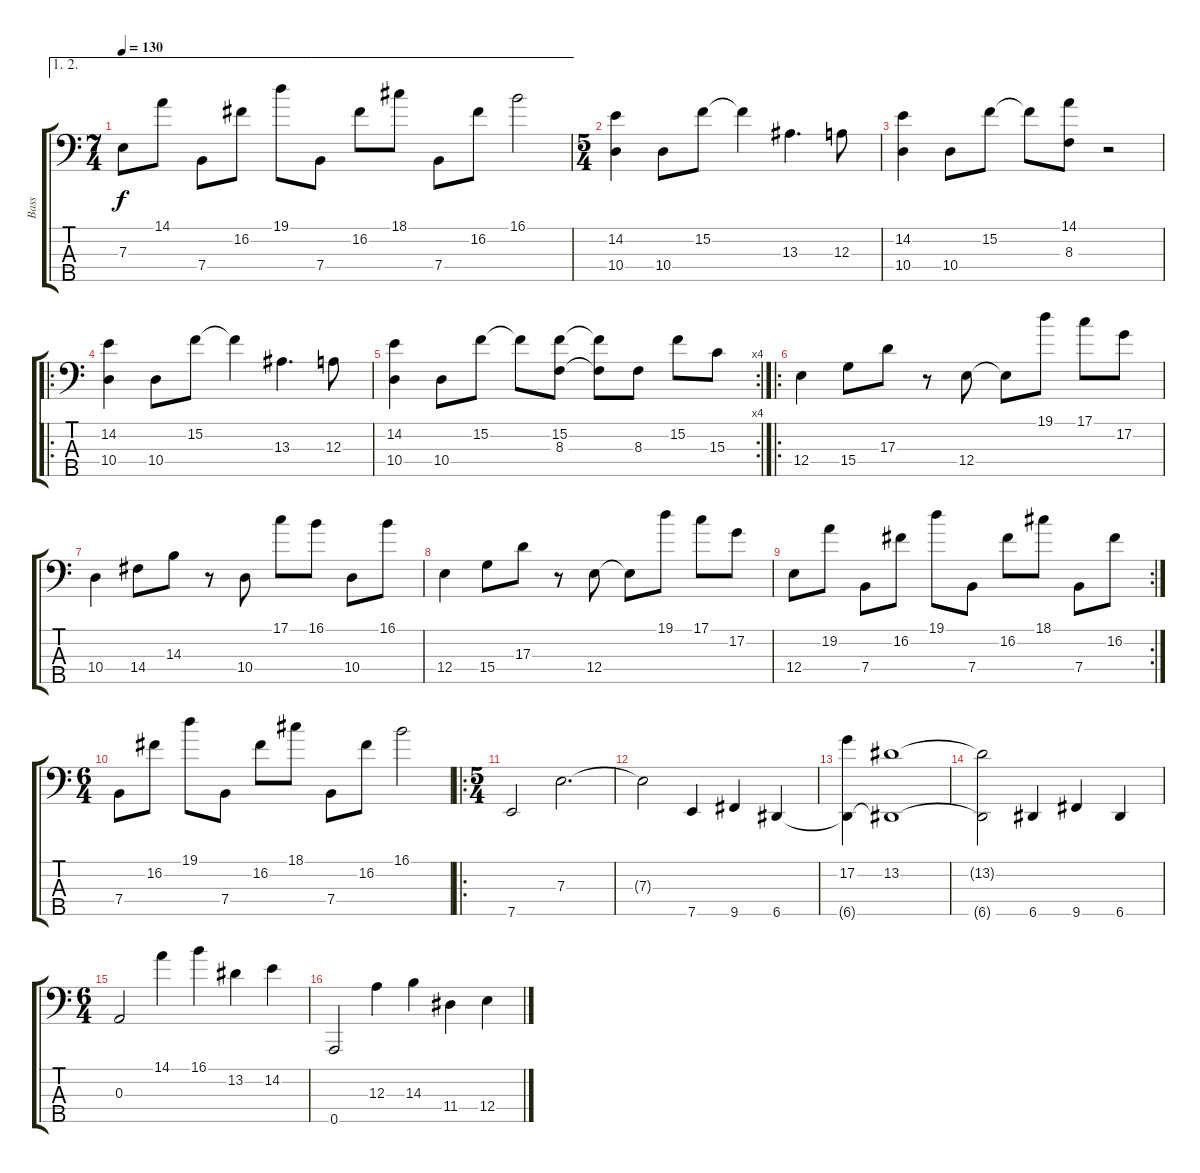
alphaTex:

\track ("Bass" "Bass") {instrument electricbassfinger}
\staff {score tabs}
\tuning (G2 D2 A1 E1 A0) {hide}
\ae (1 2)
\ts (7 4)
\tempo 130
\clef f4
\ks c
7.3.8{dy f} 14.1.8 7.4.8 16.2.8 19.1.8 7.4.8 16.2.8 18.1.8 7.4.8 16.2.8 16.1.2 |
\ts (5 4)
(14.2 10.4).4 10.4.8 15.2.8 15.2{t}.4 13.3.4{d} 12.3.8 |
(14.2 10.4).4 10.4.8 15.2.8 15.2{t}.8 (14.1 8.3).8 r.2 |
\ro
(14.2 10.4).4 10.4.8 15.2.8 15.2{t}.4 13.3.4{d} 12.3.8 |
\rc 4
(14.2 10.4).4 10.4.8 15.2.8 15.2{t}.8 (15.2 8.3).8 (15.2{t} 8.3{t}).8 8.3.8 15.2.8 15.3.8 |
\ro
12.4.4 15.4.8 17.3.8 r.8 12.4.8 12.4{t}.8 19.1.8 17.1.8 17.2.8 |
10.4.4 14.4.8 14.3.8 r.8 10.4.8 17.1.8 16.1.8 10.4.8 16.1.8 |
12.4.4 15.4.8 17.3.8 r.8 12.4.8 12.4{t}.8 19.1.8 17.1.8 17.2.8 |
\rc 2
12.4.8 19.2.8 7.4.8 16.2.8 19.1.8 7.4.8 16.2.8 18.1.8 7.4.8 16.2.8 |
\ts (6 4)
7.4.8 16.2.8 19.1.8 7.4.8 16.2.8 18.1.8 7.4.8 16.2.8 16.1.2 |
\ro
\ts (5 4)
7.5.2 7.3.2{d} |
7.3{t}.2 7.5.4 9.5.4 6.5.4 |
(17.2 6.5{t}).4 (13.2 6.5{t}).1 |
(13.2{t} 6.5{t}).2 6.5.4 9.5.4 6.5.4 |
\ts (6 4)
0.3.2 14.1.4 16.1.4 13.2.4 14.2.4 |
0.5.2 12.3.4 14.3.4 11.4.4 12.4.4
